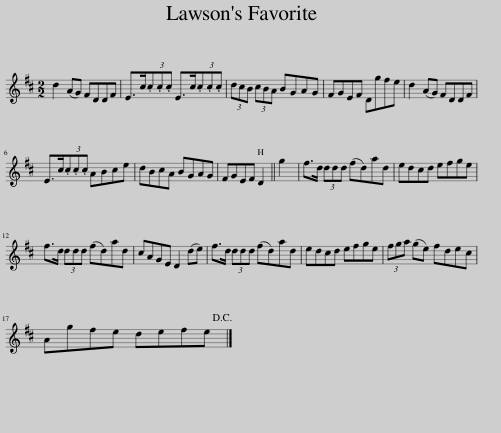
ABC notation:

X:1
L:1/8
M:2/2
I:linebreak $
K:D
V:1 treble
V:1
 d2 (AG) FDDF | E>c(3.c.c.c E>c(3.c.c.c | (3dcB (3cBA BGAG | FGEF Dgfe | d2 (AG) FDDF |$ %5
 E>c(3.c.c.c ABce | dBcA BGAG | FGEF D2 || g2 | f>d (3ddd (fd)ad | %10
 edcd efge |$ f>d (3ddd (fd)ad | cAGE D2 (de) | f>d (3ddd (fd)ad | edcd efge | %15
 (3fga (ge) fdec |$ Agfe defe!D.C.! |] %17
